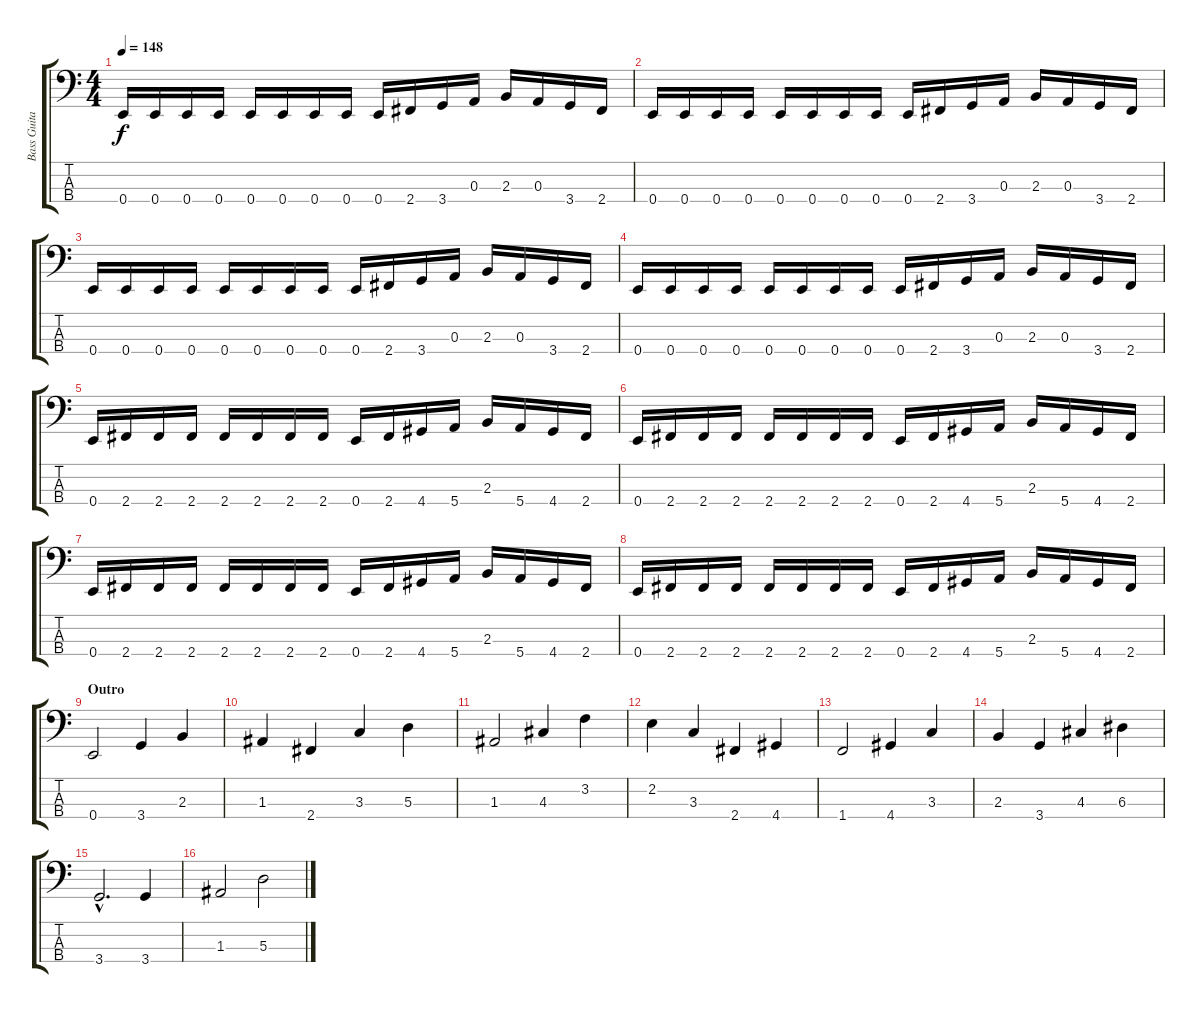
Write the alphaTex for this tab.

\track ("Bass Guitar" "Bass Guita") {instrument electricbassfinger}
\staff {score tabs}
\tuning (G2 D2 A1 E1) {hide}
\ts (4 4)
\tempo 148
\clef f4
\ks c
0.4.16{dy f} 0.4.16 0.4.16 0.4.16 0.4.16 0.4.16 0.4.16 0.4.16 0.4.16 2.4.16 3.4.16 0.3.16 2.3.16 0.3.16 3.4.16 2.4.16 |
0.4.16 0.4.16 0.4.16 0.4.16 0.4.16 0.4.16 0.4.16 0.4.16 0.4.16 2.4.16 3.4.16 0.3.16 2.3.16 0.3.16 3.4.16 2.4.16 |
0.4.16 0.4.16 0.4.16 0.4.16 0.4.16 0.4.16 0.4.16 0.4.16 0.4.16 2.4.16 3.4.16 0.3.16 2.3.16 0.3.16 3.4.16 2.4.16 |
0.4.16 0.4.16 0.4.16 0.4.16 0.4.16 0.4.16 0.4.16 0.4.16 0.4.16 2.4.16 3.4.16 0.3.16 2.3.16 0.3.16 3.4.16 2.4.16 |
0.4.16 2.4.16 2.4.16 2.4.16 2.4.16 2.4.16 2.4.16 2.4.16 0.4.16 2.4.16 4.4.16 5.4.16 2.3.16 5.4.16 4.4.16 2.4.16 |
0.4.16 2.4.16 2.4.16 2.4.16 2.4.16 2.4.16 2.4.16 2.4.16 0.4.16 2.4.16 4.4.16 5.4.16 2.3.16 5.4.16 4.4.16 2.4.16 |
0.4.16 2.4.16 2.4.16 2.4.16 2.4.16 2.4.16 2.4.16 2.4.16 0.4.16 2.4.16 4.4.16 5.4.16 2.3.16 5.4.16 4.4.16 2.4.16 |
0.4.16 2.4.16 2.4.16 2.4.16 2.4.16 2.4.16 2.4.16 2.4.16 0.4.16 2.4.16 4.4.16 5.4.16 2.3.16 5.4.16 4.4.16 2.4.16 |
\section ("" "Outro")
0.4.2 3.4.4 2.3.4 |
1.3.4 2.4.4 3.3.4 5.3.4 |
1.3.2 4.3.4 3.2.4 |
2.2.4 3.3.4 2.4.4 4.4.4 |
1.4.2 4.4.4 3.3.4 |
2.3.4 3.4.4 4.3.4 6.3.4 |
3.4{hac}.2{d} 3.4.4 |
1.3.2 5.3.2
